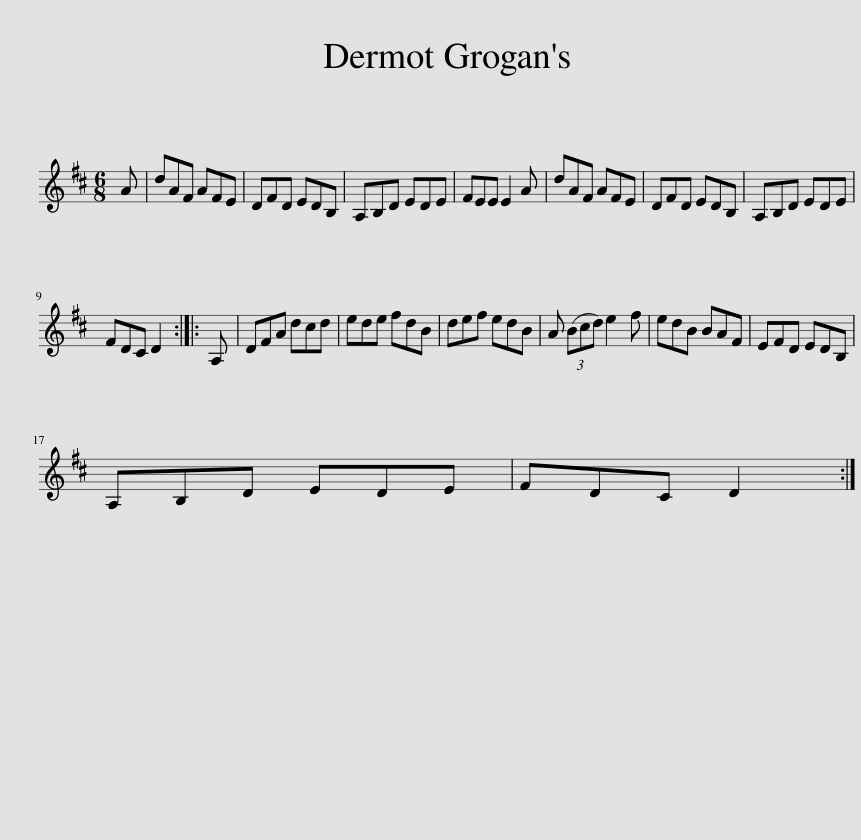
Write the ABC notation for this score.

X:1
L:1/8
M:6/8
I:linebreak $
K:D
V:1 treble
V:1
 A | dAF AFE | DFD EDB, | A,B,D EDE | FEE E2 A | %5
 dAF AFE | DFD EDB, | A,B,D EDE |$ FDC D2 :: A, | %10
 DFA dcd | ede fdB | def edB | A (3(Bcd) e2 f | edB BAF | %15
 EFD EDB, |$ A,B,D EDE | FDC D2 :| %18
